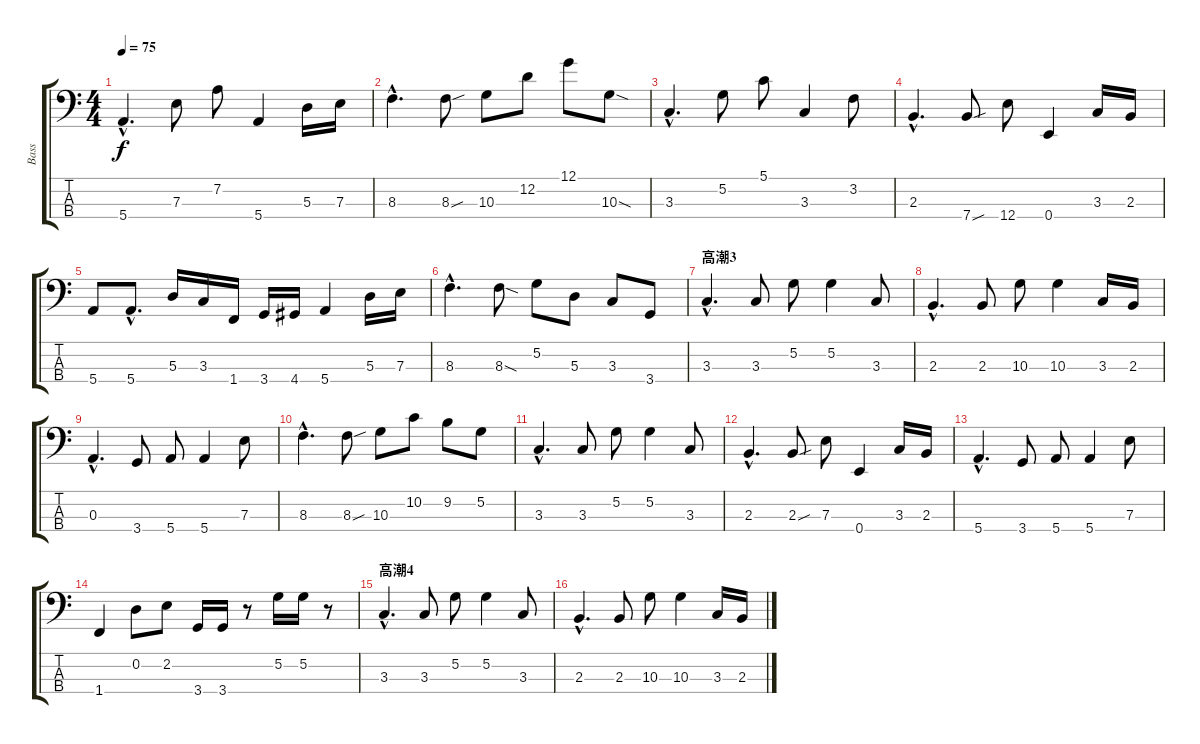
\track ("Bass" "Bass") {instrument electricbassfinger}
\staff {score tabs}
\tuning (G2 D2 A1 E1) {hide}
\ts (4 4)
\tempo 75
\clef f4
\ks c
5.4{hac}.4{d dy f} 7.3.8 7.2.8 5.4.4 5.3.16 7.3.16 |
8.3{hac}.4{d} 8.3{sou}.8 10.3.8 12.2.8 12.1.8 10.3{sod}.8 |
3.3{hac}.4{d} 5.2.8 5.1.8 3.3.4 3.2.8 |
2.3{hac}.4{d} 7.4{sou}.8 12.4.8 0.4.4 3.3.16 2.3.16 |
5.4.8 5.4{hac}.8{d} 5.3.16 3.3.16 1.4.16 3.4.16 4.4.16 5.4.4 5.3.16 7.3.16 |
8.3{hac}.4{d} 8.3{sod}.8 5.2.8 5.3.8 3.3.8 3.4.8 |
\section ("" "高潮3")
3.3{hac}.4{d} 3.3.8 5.2.8 5.2.4 3.3.8 |
2.3{hac}.4{d} 2.3.8 10.3.8 10.3.4 3.3.16 2.3.16 |
0.3{hac}.4{d} 3.4.8 5.4.8 5.4.4 7.3.8 |
8.3{hac}.4{d} 8.3{sou}.8 10.3.8 10.2.8 9.2.8 5.2.8 |
3.3{hac}.4{d} 3.3.8 5.2.8 5.2.4 3.3.8 |
2.3{hac}.4{d} 2.3{sou}.8 7.3.8 0.4.4 3.3.16 2.3.16 |
5.4{hac}.4{d} 3.4.8 5.4.8 5.4.4 7.3.8 |
1.4.4 0.2.8 2.2.8 3.4.16 3.4.16 r.8 5.2.16 5.2.16 r.8 |
\section ("" "高潮4")
3.3{hac}.4{d} 3.3.8 5.2.8 5.2.4 3.3.8 |
2.3{hac}.4{d} 2.3.8 10.3.8 10.3.4 3.3.16 2.3.16
